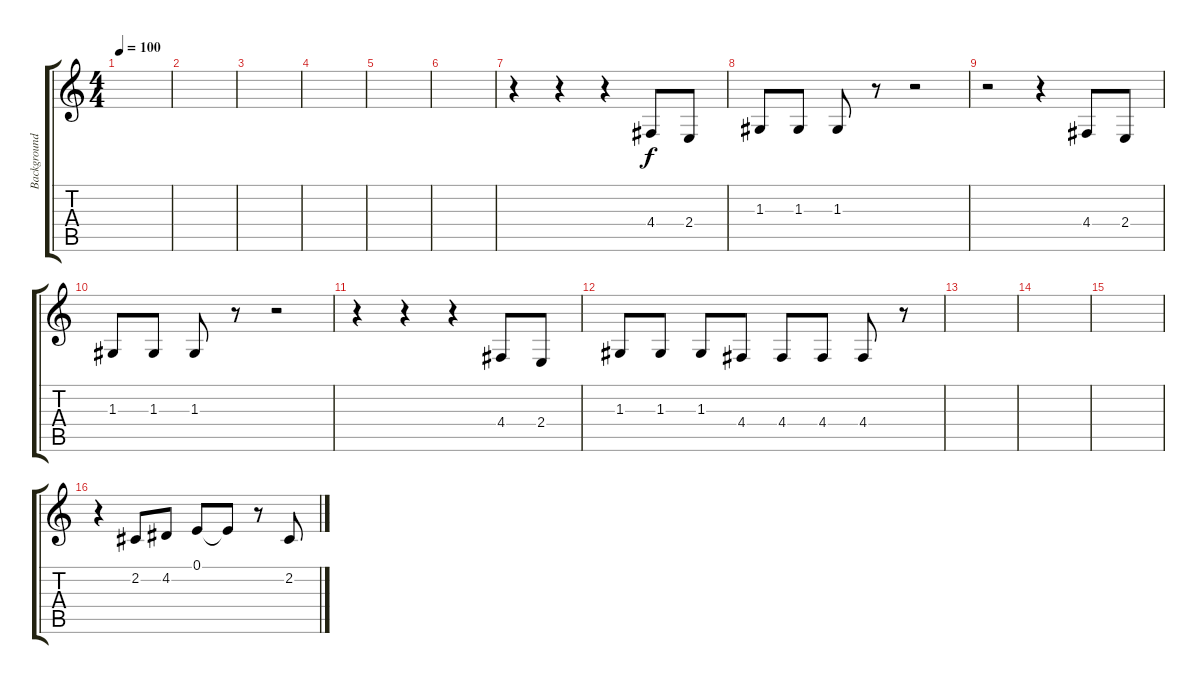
\track ("Background Vocals - low" "Background") {mute instrument sopranosax}
\staff {score tabs}
\tuning (E4 B3 G3 D3 A2 E2) {hide}
\ts (4 4)
\tempo 100
\clef g2
\ks c
|
|
|
|
|
|
r.4 r.4 r.4 4.4.8 2.4.8 |
1.3.8 1.3.8 1.3.8 r.8 r.2 |
r.2 r.4 4.4.8 2.4.8 |
1.3.8 1.3.8 1.3.8 r.8 r.2 |
r.4 r.4 r.4 4.4.8 2.4.8 |
1.3.8 1.3.8 1.3.8 4.4.8 4.4.8 4.4.8 4.4.8 r.8 |
|
|
|
r.4 2.2.8 4.2.8 0.1.8 0.1{t}.8 r.8 2.2.8
